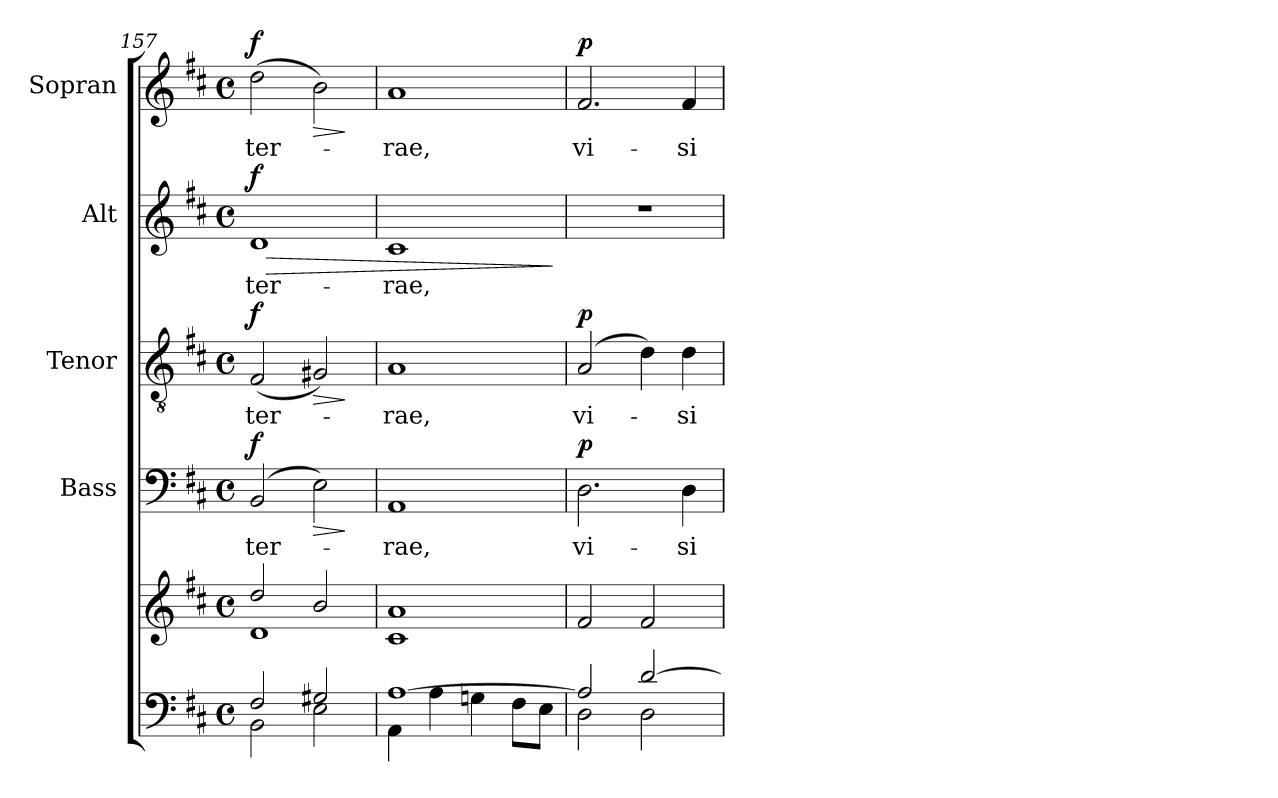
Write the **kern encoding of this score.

**kern	**kern	**kern	**text	**dynam	**kern	**text	**dynam	**kern	**text	**dynam	**kern	**text	**dynam
*part5	*part5	*part4	*part4	*part4	*part3	*part3	*part3	*part2	*part2	*part2	*part1	*part1	*part1
*staff6	*staff5	*staff4	*staff4	*staff4	*staff3	*staff3	*staff3	*staff2	*staff2	*staff2	*staff1	*staff1	*staff1
*	*	*I"Bass	*	*	*I"Tenor	*	*	*I"Alt	*	*	*I"Sopran	*	*
*	*	*I'B.	*	*	*I'T.	*	*	*I'A.	*	*	*I'S.	*	*
*clefF4	*clefG2	*clefF4	*	*	*clefGv2	*	*	*clefG2	*	*	*clefG2	*	*
*k[f#c#]	*k[f#c#]	*k[f#c#]	*	*	*k[f#c#]	*	*	*k[f#c#]	*	*	*k[f#c#]	*	*
*D:	*D:	*D:	*	*	*D:	*	*	*D:	*	*	*D:	*	*
*M4/4	*M4/4	*M4/4	*	*	*M4/4	*	*	*M4/4	*	*	*M4/4	*	*
*met(c)	*met(c)	*met(c)	*	*	*met(c)	*	*	*met(c)	*	*	*met(c)	*	*
=157	=157	=157	=157	=157	=157	=157	=157	=157	=157	=157	=157	=157	=157
*^	*^	*	*	*	*	*	*	*	*	*	*	*	*
!	!	!	!	!	!LO:LY:b	!LO:DY:a	!	!LO:LY:b	!LO:DY:a	!	!LO:LY:b	!LO:HP:b	!	!LO:LY:b	!
!	!	!	!	!	!	!	!	!	!	!	!	!LO:DY:n=1:a	!	!	!LO:DY:a
2F#/	2BB\	2dd/	1d	(2BB/	ter-	f	(<2F#/	ter-	f	1d	ter-	> f	(>2dd\	ter-	f
!	!	!	!	!	!	!LO:HP:b	!	!	!LO:HP:b	!	!	!	!	!	!LO:HP:b
2G#X/	2E\	2b/	.	2E\)	.	>	2G#X/)	.	>	.	.	.	2b\)	.	>
*v	*v	*	*	*	*	*	*	*	*	*	*	*	*	*	*
*	*v	*v	*	*	*	*	*	*	*	*	*	*	*	*
.	.	.	.	]	.	.	]	.	.	.	.	.	]
!!LO:LB:g=z
=158	=158	=158	=158	=158	=158	=158	=158	=158	=158	=158	=158	=158	=158
*^	*^	*	*	*	*	*	*	*	*	*	*	*	*
!	!	!	!	!	!LO:LY:b	!	!	!LO:LY:b	!	!	!LO:LY:b	!	!	!LO:LY:b	!
[>1A	4AA\	1a	1c#	1AA	-rae,	.	1A	-rae,	.	1c#	-rae,	.	1a	-rae,	.
.	4A\	.	.	.	.	.	.	.	.	.	.	.	.	.	.
.	4Gn\	.	.	.	.	.	.	.	.	.	.	.	.	.	.
.	8F#\L	.	.	.	.	.	.	.	.	.	.	.	.	.	.
.	8E\J	.	.	.	.	.	.	.	.	.	.	.	.	.	.
*v	*v	*	*	*	*	*	*	*	*	*	*	*	*	*	*
*	*v	*v	*	*	*	*	*	*	*	*	*	*	*	*
.	.	.	.	.	.	.	.	.	.	]	.	.	.
=159	=159	=159	=159	=159	=159	=159	=159	=159	=159	=159	=159	=159	=159
*^	*	*	*	*	*	*	*	*	*	*	*	*	*
!	!	!	!	!LO:LY:b	!LO:DY:a	!	!LO:LY:b	!LO:DY:a	!	!	!	!	!LO:LY:b	!LO:DY:a
2A/]	2D\	2f#/	2.D\	vi-	p	(2A/	vi-	p	1r	.	.	2.f#/	vi-	p
[>2d/	2D\	2f#/	.	.	.	4d\)	.	.	.	.	.	.	.	.
!	!	!	!	!LO:LY:b	!	!	!LO:LY:b	!	!	!	!	!	!LO:LY:b	!
.	.	.	4D\	-si-	.	4d\	-si-	.	.	.	.	4f#/	-si-	.
*v	*v	*	*	*	*	*	*	*	*	*	*	*	*	*
=	=	=	=	=	=	=	=	=	=	=	=	=	=
*-	*-	*-	*-	*-	*-	*-	*-	*-	*-	*-	*-	*-	*-
